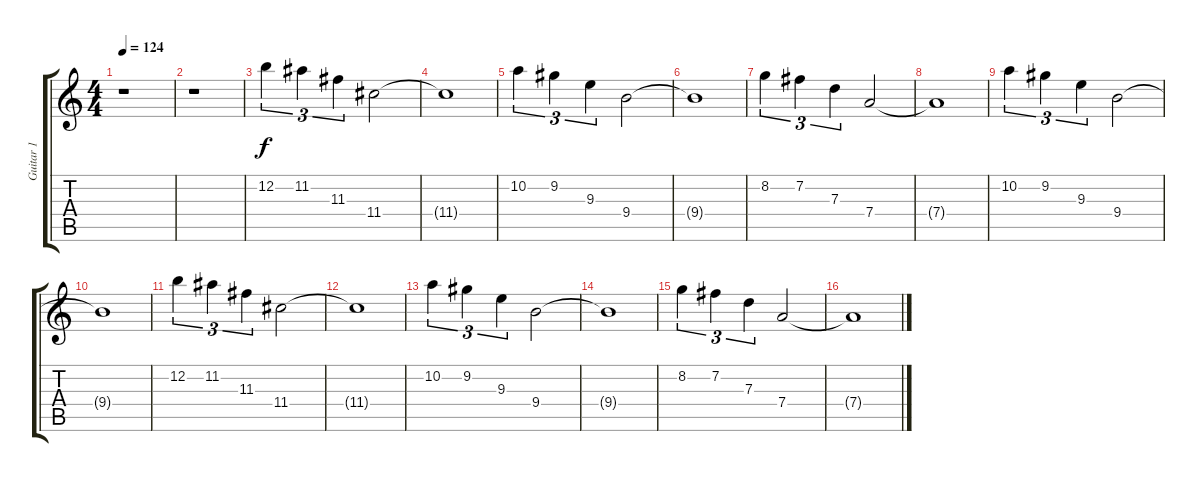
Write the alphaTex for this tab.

\track ("Guitar 1" "Guitar 1") {instrument distortionguitar}
\staff {score tabs}
\tuning (E4 B3 G3 D3 A2 E2) {hide}
\ts (4 4)
\tempo 124
\clef g2
\ks c
r.1{dy f} |
r.1 |
12.2.4{tu (3 2)} 11.2.4{tu (3 2)} 11.3.4{tu (3 2)} 11.4.2 |
11.4{t}.1 |
10.2.4{tu (3 2)} 9.2.4{tu (3 2)} 9.3.4{tu (3 2)} 9.4.2 |
9.4{t}.1 |
8.2.4{tu (3 2)} 7.2.4{tu (3 2)} 7.3.4{tu (3 2)} 7.4.2 |
7.4{t}.1 |
10.2.4{tu (3 2)} 9.2.4{tu (3 2)} 9.3.4{tu (3 2)} 9.4.2 |
9.4{t}.1 |
12.2.4{tu (3 2)} 11.2.4{tu (3 2)} 11.3.4{tu (3 2)} 11.4.2 |
11.4{t}.1 |
10.2.4{tu (3 2)} 9.2.4{tu (3 2)} 9.3.4{tu (3 2)} 9.4.2 |
9.4{t}.1 |
8.2.4{tu (3 2)} 7.2.4{tu (3 2)} 7.3.4{tu (3 2)} 7.4.2 |
7.4{t}.1
